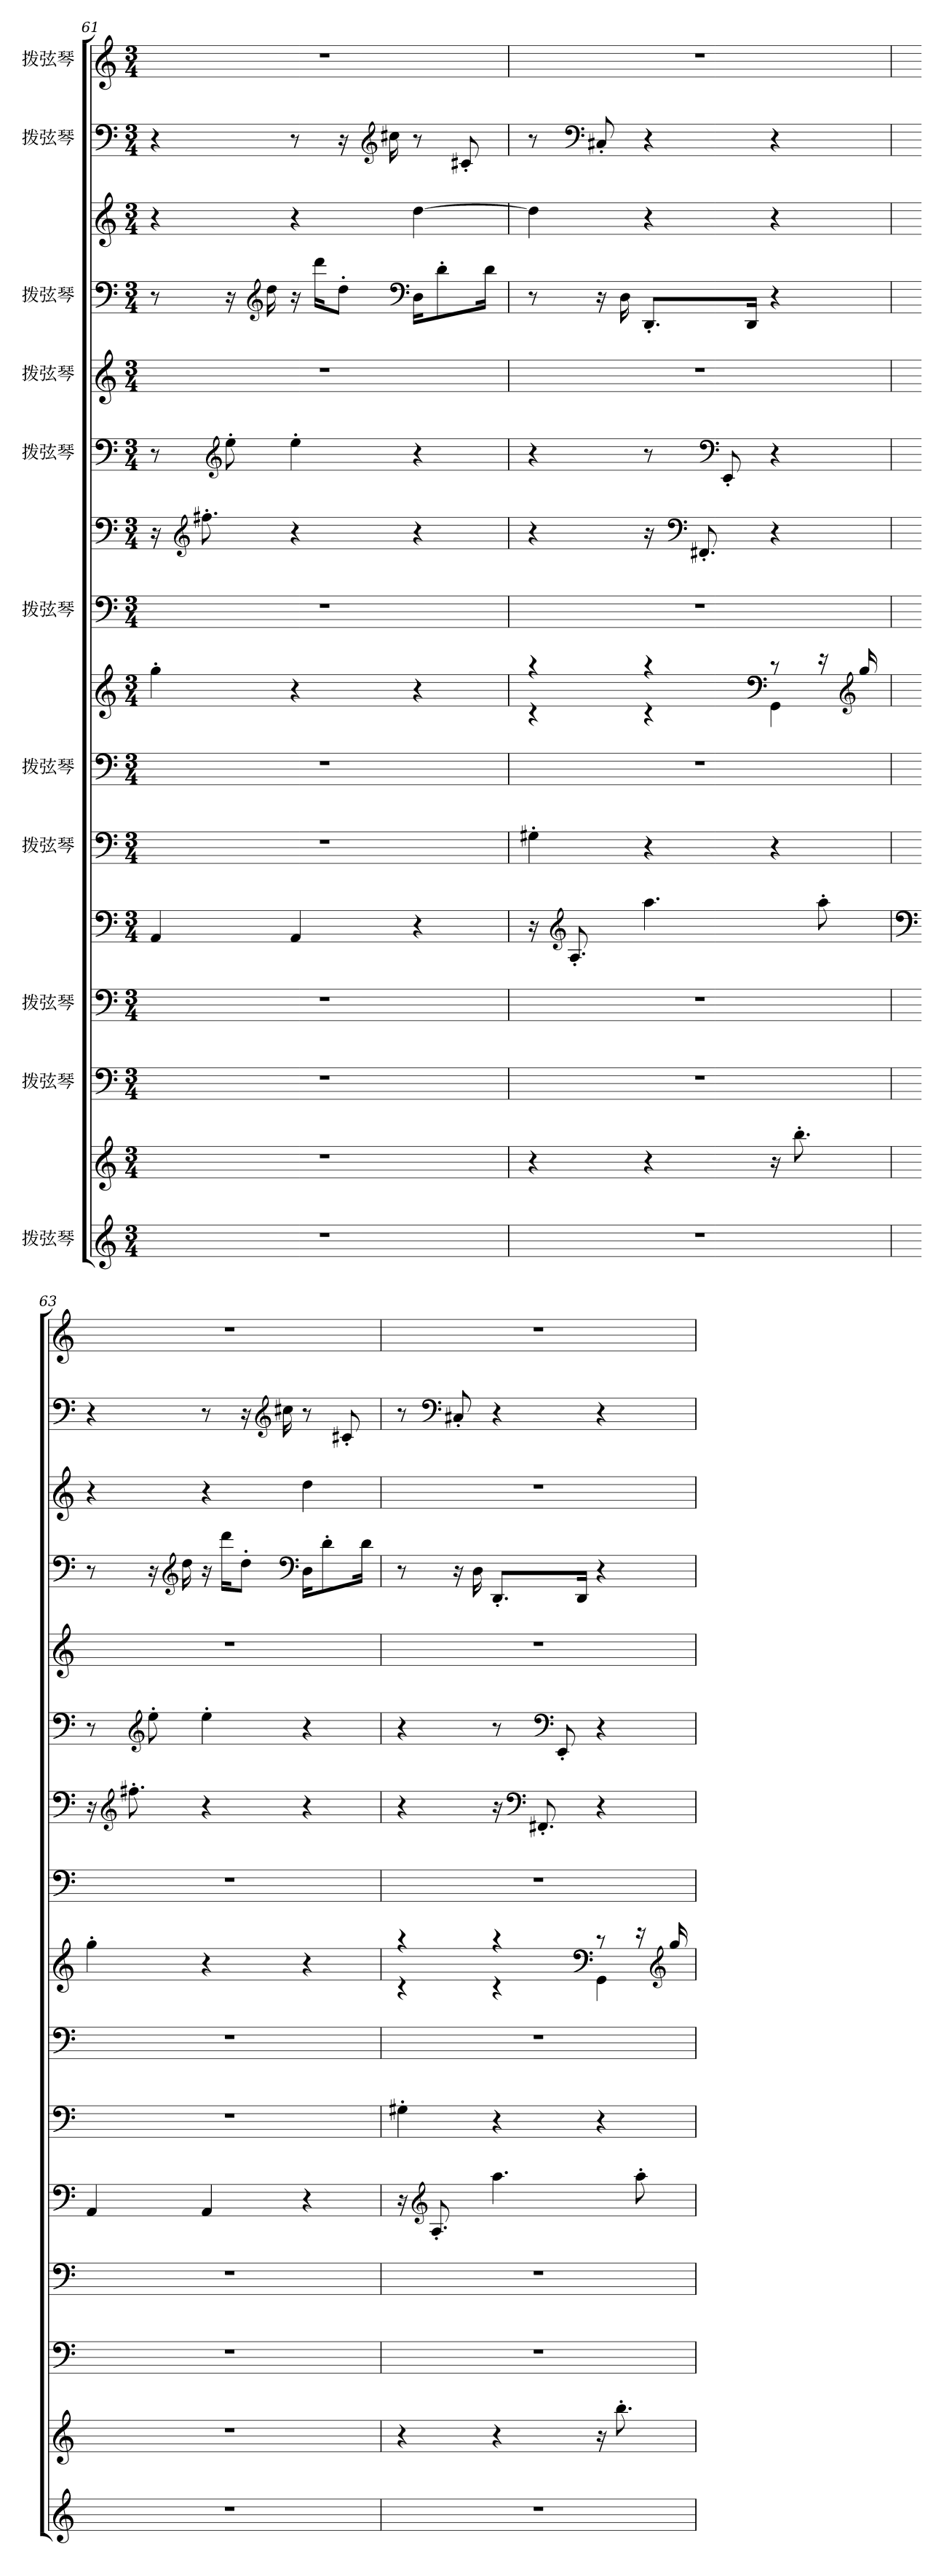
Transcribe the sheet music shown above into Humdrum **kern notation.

**kern	**kern	**kern	**kern	**kern	**kern	**kern	**kern	**kern	**kern	**kern	**kern	**kern	**kern	**kern	**kern
*part11	*part11	*part10	*part9	*part9	*part8	*part7	*part7	*part6	*part6	*part5	*part4	*part3	*part3	*part2	*part1
*staff16	*staff15	*staff14	*staff13	*staff12	*staff11	*staff10	*staff9	*staff8	*staff7	*staff6	*staff5	*staff4	*staff3	*staff2	*staff1
*I"拨弦琴	*	*I"拨弦琴	*I"拨弦琴	*	*I"拨弦琴	*I"拨弦琴	*	*I"拨弦琴	*	*I"拨弦琴	*I"拨弦琴	*I"拨弦琴	*	*I"拨弦琴	*I"拨弦琴
!!LO:PB:g=z
*clefG2	*clefG2	*clefF4	*clefF4	*clefF4	*clefF4	*clefF4	*clefG2	*clefF4	*clefF4	*clefF4	*clefG2	*clefF4	*clefG2	*clefF4	*clefG2
*k[]	*k[]	*k[]	*k[]	*k[]	*k[]	*k[]	*k[]	*k[]	*k[]	*k[]	*k[]	*k[]	*k[]	*k[]	*k[]
*M3/4	*M3/4	*M3/4	*M3/4	*M3/4	*M3/4	*M3/4	*M3/4	*M3/4	*M3/4	*M3/4	*M3/4	*M3/4	*M3/4	*M3/4	*M3/4
=61	=61	=61	=61	=61	=61	=61	=61	=61	=61	=61	=61	=61	=61	=61	=61
2.r	2.r	2.r	2.r	4AA/	2.r	2.r	4gg'\	2.r	16r	8r	2.r	8r	4r	4r	2.r
*	*	*	*	*	*	*	*	*	*clefG2	*	*	*	*	*	*
.	.	.	.	.	.	.	.	.	8.ff#X'\	.	.	.	.	.	.
*	*	*	*	*	*	*	*	*	*	*clefG2	*	*	*	*	*
.	.	.	.	.	.	.	.	.	.	8ee'\	.	16r	.	.	.
*	*	*	*	*	*	*	*	*	*	*	*	*clefG2	*	*	*
.	.	.	.	.	.	.	.	.	.	.	.	16dd\	.	.	.
.	.	.	.	4AA/	.	.	4r	.	4r	4ee'\	.	16r	4r	8r	.
.	.	.	.	.	.	.	.	.	.	.	.	16ddd\KL	.	.	.
.	.	.	.	.	.	.	.	.	.	.	.	8dd'\J	.	16r	.
*	*	*	*	*	*	*	*	*	*	*	*	*	*	*clefG2	*
.	.	.	.	.	.	.	.	.	.	.	.	.	.	16cc#X\	.
*	*	*	*	*	*	*	*	*	*	*	*	*clefF4	*	*	*
.	.	.	.	4r	.	.	4r	.	4r	4r	.	16D\KL	[4dd\	8r	.
.	.	.	.	.	.	.	.	.	.	.	.	8d'\	.	.	.
.	.	.	.	.	.	.	.	.	.	.	.	.	.	8c#X'/	.
.	.	.	.	.	.	.	.	.	.	.	.	16d\Jk	.	.	.
=62	=62	=62	=62	=62	=62	=62	=62	=62	=62	=62	=62	=62	=62	=62	=62
*	*	*	*	*	*	*	*^	*	*	*	*	*	*	*	*
2.r	4r	2.r	2.r	16r	4G#X'\	2.r	4r	4r	2.r	4r	4r	2.r	8r	4dd\]	8r	2.r
*	*	*	*	*clefG2	*	*	*	*	*	*	*	*	*	*	*	*
.	.	.	.	8.A'/	.	.	.	.	.	.	.	.	.	.	.	.
*	*	*	*	*	*	*	*	*	*	*	*	*	*	*	*clefF4	*
.	.	.	.	.	.	.	.	.	.	.	.	.	16r	.	8C#X'/	.
.	.	.	.	.	.	.	.	.	.	.	.	.	16D\	.	.	.
.	4r	.	.	4.aa\	4r	.	4r	4r	.	16r	8r	.	8.DD'/L	4r	4r	.
*	*	*	*	*	*	*	*	*	*	*clefF4	*	*	*	*	*	*
.	.	.	.	.	.	.	.	.	.	8.FF#X'/	.	.	.	.	.	.
*	*	*	*	*	*	*	*	*	*	*	*clefF4	*	*	*	*	*
.	.	.	.	.	.	.	.	.	.	.	8EE'/	.	.	.	.	.
.	.	.	.	.	.	.	.	.	.	.	.	.	16DD/Jk	.	.	.
*	*	*	*	*	*	*	*clefF4	*	*	*	*	*	*	*	*	*
.	16r	.	.	.	4r	.	8r	4GG\	.	4r	4r	.	4r	4r	4r	.
.	8.bb'\	.	.	.	.	.	.	.	.	.	.	.	.	.	.	.
.	.	.	.	8aa'\	.	.	16r	.	.	.	.	.	.	.	.	.
*	*	*	*	*	*	*	*clefG2	*	*	*	*	*	*	*	*	*
.	.	.	.	.	.	.	16gg/	.	.	.	.	.	.	.	.	.
*	*	*	*	*	*	*	*v	*v	*	*	*	*	*	*	*	*
!!LO:PB:g=z
=63	=63	=63	=63	=63	=63	=63	=63	=63	=63	=63	=63	=63	=63	=63	=63
*	*	*	*	*clefF4	*	*	*	*	*	*	*	*	*	*	*
2.r	2.r	2.r	2.r	4AA/	2.r	2.r	4gg'\	2.r	16r	8r	2.r	8r	4r	4r	2.r
*	*	*	*	*	*	*	*	*	*clefG2	*	*	*	*	*	*
.	.	.	.	.	.	.	.	.	8.ff#X'\	.	.	.	.	.	.
*	*	*	*	*	*	*	*	*	*	*clefG2	*	*	*	*	*
.	.	.	.	.	.	.	.	.	.	8ee'\	.	16r	.	.	.
*	*	*	*	*	*	*	*	*	*	*	*	*clefG2	*	*	*
.	.	.	.	.	.	.	.	.	.	.	.	16dd\	.	.	.
.	.	.	.	4AA/	.	.	4r	.	4r	4ee'\	.	16r	4r	8r	.
.	.	.	.	.	.	.	.	.	.	.	.	16ddd\KL	.	.	.
.	.	.	.	.	.	.	.	.	.	.	.	8dd'\J	.	16r	.
*	*	*	*	*	*	*	*	*	*	*	*	*	*	*clefG2	*
.	.	.	.	.	.	.	.	.	.	.	.	.	.	16cc#X\	.
*	*	*	*	*	*	*	*	*	*	*	*	*clefF4	*	*	*
.	.	.	.	4r	.	.	4r	.	4r	4r	.	16D\KL	4dd\	8r	.
.	.	.	.	.	.	.	.	.	.	.	.	8d'\	.	.	.
.	.	.	.	.	.	.	.	.	.	.	.	.	.	8c#X'/	.
.	.	.	.	.	.	.	.	.	.	.	.	16d\Jk	.	.	.
=64	=64	=64	=64	=64	=64	=64	=64	=64	=64	=64	=64	=64	=64	=64	=64
*	*	*	*	*	*	*	*^	*	*	*	*	*	*	*	*
2.r	4r	2.r	2.r	16r	4G#X'\	2.r	4r	4r	2.r	4r	4r	2.r	8r	2.r	8r	2.r
*	*	*	*	*clefG2	*	*	*	*	*	*	*	*	*	*	*	*
.	.	.	.	8.A'/	.	.	.	.	.	.	.	.	.	.	.	.
*	*	*	*	*	*	*	*	*	*	*	*	*	*	*	*clefF4	*
.	.	.	.	.	.	.	.	.	.	.	.	.	16r	.	8C#X'/	.
.	.	.	.	.	.	.	.	.	.	.	.	.	16D\	.	.	.
.	4r	.	.	4.aa\	4r	.	4r	4r	.	16r	8r	.	8.DD'/L	.	4r	.
*	*	*	*	*	*	*	*	*	*	*clefF4	*	*	*	*	*	*
.	.	.	.	.	.	.	.	.	.	8.FF#X'/	.	.	.	.	.	.
*	*	*	*	*	*	*	*	*	*	*	*clefF4	*	*	*	*	*
.	.	.	.	.	.	.	.	.	.	.	8EE'/	.	.	.	.	.
.	.	.	.	.	.	.	.	.	.	.	.	.	16DD/Jk	.	.	.
*	*	*	*	*	*	*	*clefF4	*	*	*	*	*	*	*	*	*
.	16r	.	.	.	4r	.	8r	4GG\	.	4r	4r	.	4r	.	4r	.
.	8.bb'\	.	.	.	.	.	.	.	.	.	.	.	.	.	.	.
.	.	.	.	8aa'\	.	.	16r	.	.	.	.	.	.	.	.	.
*	*	*	*	*	*	*	*clefG2	*	*	*	*	*	*	*	*	*
.	.	.	.	.	.	.	16gg/	.	.	.	.	.	.	.	.	.
*	*	*	*	*	*	*	*v	*v	*	*	*	*	*	*	*	*
=	=	=	=	=	=	=	=	=	=	=	=	=	=	=	=
*-	*-	*-	*-	*-	*-	*-	*-	*-	*-	*-	*-	*-	*-	*-	*-
